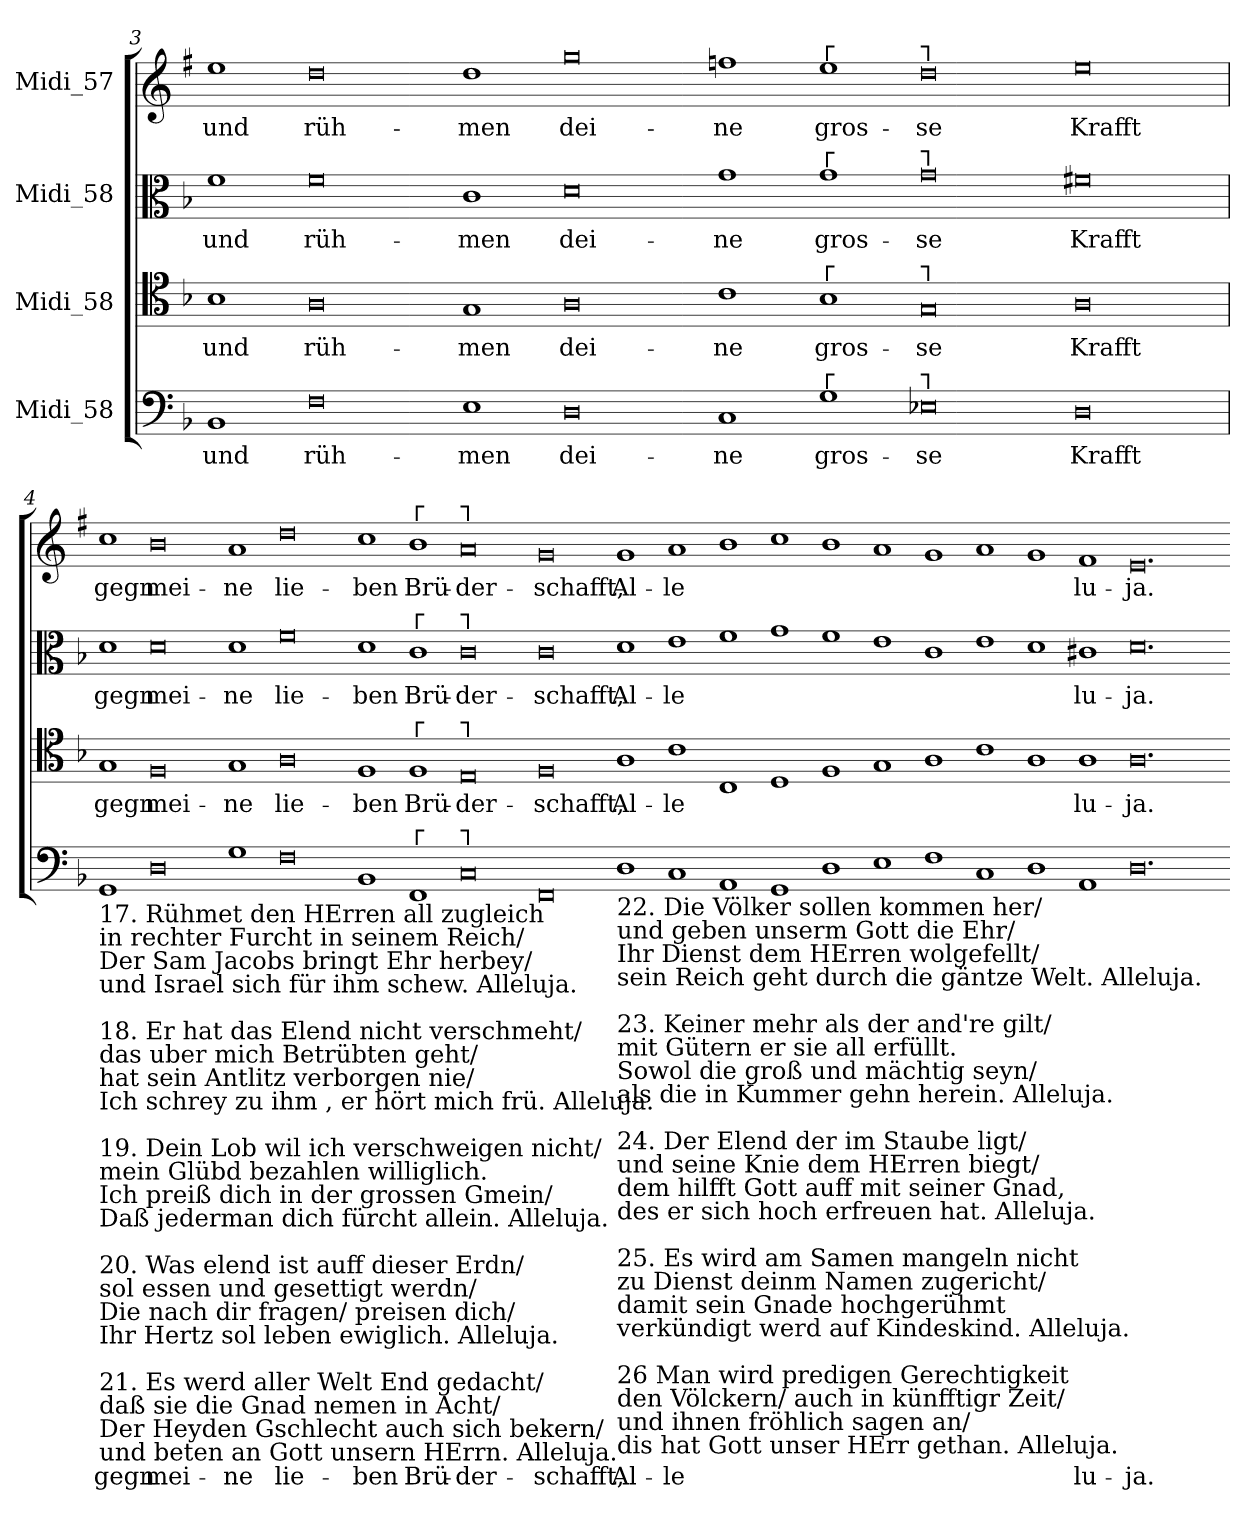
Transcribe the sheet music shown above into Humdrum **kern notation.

**kern	**text	**kern	**text	**kern	**text	**kern	**text
*part4	*part4	*part3	*part3	*part2	*part2	*part1	*part1
*staff4	*staff4	*staff3	*staff3	*staff2	*staff2	*staff1	*staff1
*I"Midi_58	*	*I"Midi_58	*	*I"Midi_58	*	*I"Midi_57	*
!!LO:LB:g=z
*clefF4	*	*clefC4	*	*clefC3	*	*clefG2	*
*	*	*	*	*	*	*ITrd1c2	*
*k[b-]	*	*k[b-]	*	*k[b-]	*	*k[b-]	*
*F:	*	*F:	*	*F:	*	*F:	*
=3	=3	=3	=3	=3	=3	=3	=3
!	!LO:LY:b	!	!LO:LY:b	!	!LO:LY:b	!	!LO:LY:b
1BB-	und	1B-	und	1f	und	1dd	und
!	!LO:LY:b	!	!LO:LY:b	!	!LO:LY:b	!	!LO:LY:b
0F	rüh-	0A	rüh-	0f	rüh-	0cc	rüh-
!	!LO:LY:b	!	!LO:LY:b	!	!LO:LY:b	!	!LO:LY:b
1E	-men	1G	-men	1c	-men	1cc	-men
!	!LO:LY:b	!	!LO:LY:b	!	!LO:LY:b	!	!LO:LY:b
0D	dei-	0A	dei-	0d	dei-	0ff	dei-
!	!LO:LY:b	!	!LO:LY:b	!	!LO:LY:b	!	!LO:LY:b
1C	-ne	1c	-ne	1g	-ne	1ee-X	-ne
!	!	!	!	!	!	!LO:TX:a:t=┌	!
!	!	!	!	!LO:TX:a:t=┌	!	!	!
!	!	!LO:TX:a:t=┌	!	!	!	!	!
!LO:TX:a:t=┌	!	!	!	!	!	!	!
!	!LO:LY:b	!	!LO:LY:b	!	!LO:LY:b	!	!LO:LY:b
1G	gros-	1B-	gros-	1g	gros-	1dd	gros-
!	!	!	!	!	!	!LO:TX:a:t=┐	!
!	!	!	!	!LO:TX:a:t=┐	!	!	!
!	!	!LO:TX:a:t=┐	!	!	!	!	!
!LO:TX:a:t=┐	!	!	!	!	!	!	!
!	!LO:LY:b	!	!LO:LY:b	!	!LO:LY:b	!	!LO:LY:b
0E-X	-se	0G	-se	0g	-se	0cc	-se
!	!LO:LY:b	!	!LO:LY:b	!	!LO:LY:b	!	!LO:LY:b
0D	Krafft	0A	Krafft	0f#X	Krafft	0dd	Krafft
=4	=4	=4	=4	=4	=4	=4	=4
!LO:TX:b:t=17. Rühmet den HErren all zugleich\nin rechter Furcht in seinem Reich/\nDer Sam Jacobs bringt Ehr herbey/\nund Israel sich für ihm schew. Alleluja.\n\n18. Er hat das Elend nicht verschmeht/\ndas uber mich Betrübten geht/\nhat sein Antlitz verborgen nie/\nIch schrey zu ihm , er hört mich frü. Alleluja.\n\n19. Dein Lob wil ich verschweigen nicht/\nmein Glübd bezahlen williglich.\nIch preiß dich in der grossen Gmein/\nDaß jederman dich fürcht allein. Alleluja.\n\n20. Was elend ist auff dieser Erdn/\nsol essen und gesettigt werdn/\nDie nach dir fragen/ preisen dich/\nIhr Hertz sol leben ewiglich. Alleluja.\n\n21. Es werd aller Welt End gedacht/\ndaß sie die Gnad nemen in Acht/\nDer Heyden Gschlecht auch sich bekern/\nund beten an Gott unsern HErrn. Alleluja.	!	!	!	!	!	!	!
!	!LO:LY:b	!	!LO:LY:b	!	!LO:LY:b	!	!LO:LY:b
1GG	gegn	1G	gegn	1d	gegn	1b-	gegn
!	!LO:LY:b	!	!LO:LY:b	!	!LO:LY:b	!	!LO:LY:b
0D	mei-	0F	mei-	0d	mei-	0a	mei-
!	!LO:LY:b	!	!LO:LY:b	!	!LO:LY:b	!	!LO:LY:b
1G	-ne	1G	-ne	1d	-ne	1g	-ne
!	!LO:LY:b	!	!LO:LY:b	!	!LO:LY:b	!	!LO:LY:b
0F	lie-	0A	lie-	0f	lie-	0cc	lie-
!	!LO:LY:b	!	!LO:LY:b	!	!LO:LY:b	!	!LO:LY:b
1BB-	-ben	1F	-ben	1d	-ben	1b-	-ben
!	!	!	!	!	!	!LO:TX:a:t=┌	!
!	!	!	!	!LO:TX:a:t=┌	!	!	!
!	!	!LO:TX:a:t=┌	!	!	!	!	!
!LO:TX:a:t=┌	!	!	!	!	!	!	!
!	!LO:LY:b	!	!LO:LY:b	!	!LO:LY:b	!	!LO:LY:b
1FF	Brü-	1F	Brü-	1c	Brü-	1a	Brü-
!	!	!	!	!	!	!LO:TX:a:t=┐	!
!	!	!	!	!LO:TX:a:t=┐	!	!	!
!	!	!LO:TX:a:t=┐	!	!	!	!	!
!LO:TX:a:t=┐	!	!	!	!	!	!	!
!	!LO:LY:b	!	!LO:LY:b	!	!LO:LY:b	!	!LO:LY:b
0C	-der-	0E	-der-	0c	-der-	0g	-der-
!	!LO:LY:b	!	!LO:LY:b	!	!LO:LY:b	!	!LO:LY:b
0FF	-schafft,	0F	-schafft,	0c	-schafft,	0f	-schafft,
!LO:TX:b:t=22. Die Völker sollen kommen her/\nund geben unserm Gott die Ehr/\nIhr Dienst dem HErren wolgefellt/\nsein Reich geht durch die gäntze Welt. Alleluja.\n\n23. Keiner mehr als der and're gilt/\nmit Gütern er sie all erfüllt.\nSowol die groß und mächtig seyn/\nals die in Kummer gehn herein. Alleluja.\n\n24. Der Elend der im Staube ligt/\nund seine Knie dem HErren biegt/\ndem hilfft Gott auff mit seiner Gnad,\ndes er sich hoch erfreuen hat. Alleluja.\n\n25. Es wird am Samen mangeln nicht\nzu Dienst deinm Namen zugericht/\ndamit sein Gnade hochgerühmt\nverkündigt werd auf Kindeskind. Alleluja.\n\n26 Man wird predigen Gerechtigkeit\nden Völckern/ auch in künfftigr Zeit/\nund ihnen fröhlich sagen an/\ndis hat Gott unser HErr gethan. Alleluja.	!	!	!	!	!	!	!
!	!LO:LY:b	!	!LO:LY:b	!	!LO:LY:b	!	!LO:LY:b
1D	Al-	1A	Al-	1d	Al-	1f	Al-
!	!LO:LY:b	!	!LO:LY:b	!	!LO:LY:b	!	!LO:LY:b
1C	-le	1c	-le	1e	-le	1g	-le
1AA	.	1C	.	1f	.	1a	.
1GG	.	1D	.	1g	.	1b-	.
1D	.	1F	.	1f	.	1a	.
1E	.	1G	.	1e	.	1g	.
1F	.	1A	.	1c	.	1f	.
1C	.	1c	.	1e	.	1g	.
1D	.	1A	.	1d	.	1f	.
!	!LO:LY:b	!	!LO:LY:b	!	!LO:LY:b	!	!LO:LY:b
1AA	lu-	1A	lu-	1c#X	lu-	1e	lu-
!	!LO:LY:b	!	!LO:LY:b	!	!LO:LY:b	!	!LO:LY:b
0.D	-ja.	0.A	-ja.	0.d	-ja.	0.d	-ja.
=-	=-	=-	=-	=-	=-	=-	=-
*-	*-	*-	*-	*-	*-	*-	*-
